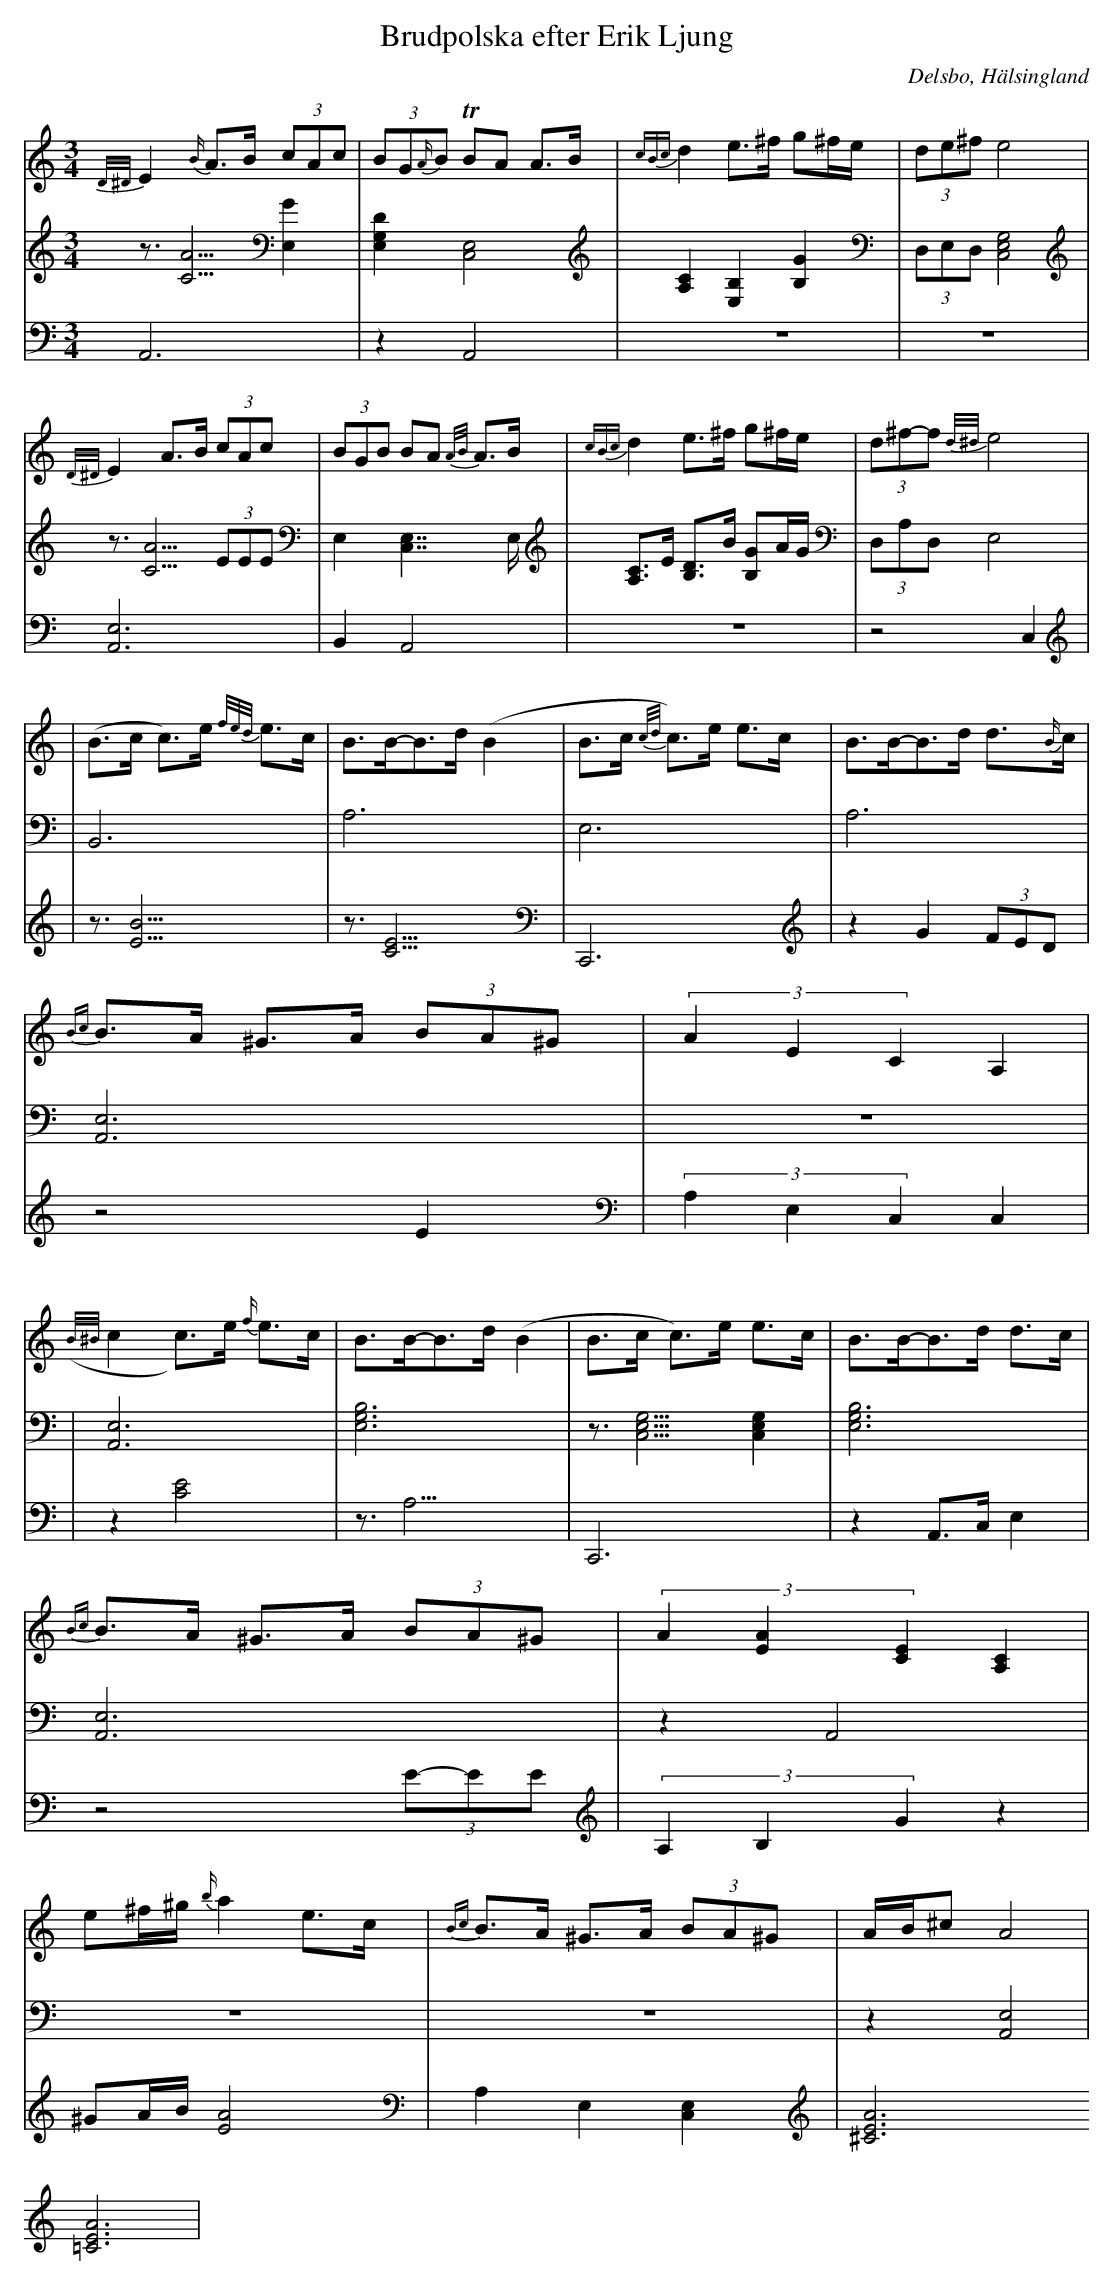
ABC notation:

X:1
T: Brudpolska efter Erik Ljung
Q: 105
O: Delsbo, Hälsingland
M: 3/4
L: 1/8
K: Am
V:1
V:2
V:3 =Merge
V:1
{D/^D/}E2 {B/}A>B (3cAc| (3BG{A/}B TBA A>B|{cBc}d2 e>^f g^f/e/|(3de^f e4 |
{D/^D/}E2 A>B (3cAc| (3BGB BA {A/B/}A>B|{cBc}d2 e>^f g^f/e/|(3d^f-f {d/^d/}e4 |
|(B>c c)>e {f/e/d/}e>c|B>B-B>d (B2|B>c {c/d/}c)>e e>c|B>B-B>d d>{B/}c|
{Bc}B>A ^G>A (3BA^G|(3A2E2C2 A,2|
({B/^B/}c2 c)>e {f/}e>c|B>B-B>d (B2|B>c c)>e e>c|B>B-B>d d>c|
{Bc}B>A ^G>A (3BA^G|(3A2[A2E2][E2C2] [A,2C2]|
e^f/^g/ {b/}a2 e>c|{Bc}B>A ^G>A (3BA^G|A/B/^c A4|
V:2
z3/2[A5/2C5/2] [E,2G2]|[D2E,2G,2] [C,4E,4]|[A,2C2] [E,2B,2] [B,2G2]|(3D,E,D, [E,4G,4C,4]|
z3/2 [A5/2C5/2] (3EEE|E,2 [C,7/2E,7/2]E,/|[A,C]>E [B,D]>B [B,G]A/G/|(3D,A,D, [E,4]|
|[B,,6]|[A,6]|E,6|A,6|
[A,,6E,6]|z6|
|[A,,6E,6]|[E,6G,6B,6]|z3/2[E,5/2G,5/2C,5/2] [E,2G,2C,2]|[E,6G,6B,6]|
[A,,6E,6]|z2 A,,4|
z6|z6|z2 [A,,4E,4]|
V:3
A,,6|z2 A,,4|z6|z6|
[A,,6E,6]|B,,2 A,,4|z6|z4  C,2|
|z3/2[B9/2E9/2]|z3/2[C9/2E9/2]|C,,6|z2 G2 (3FED|
z4 E2|(3A,2E,2C,2 [C,2]|
|z2 [C4E4]|z3<A,3|C,,6|z2 A,,>C, E,2|
z4 (3E-EE|(3A,2B,2G2 z2|
^GA/B/ [A4E4]|A,2 E,2 [C,2E,2]|[A6^C6E6] [A6=C6E6]|
